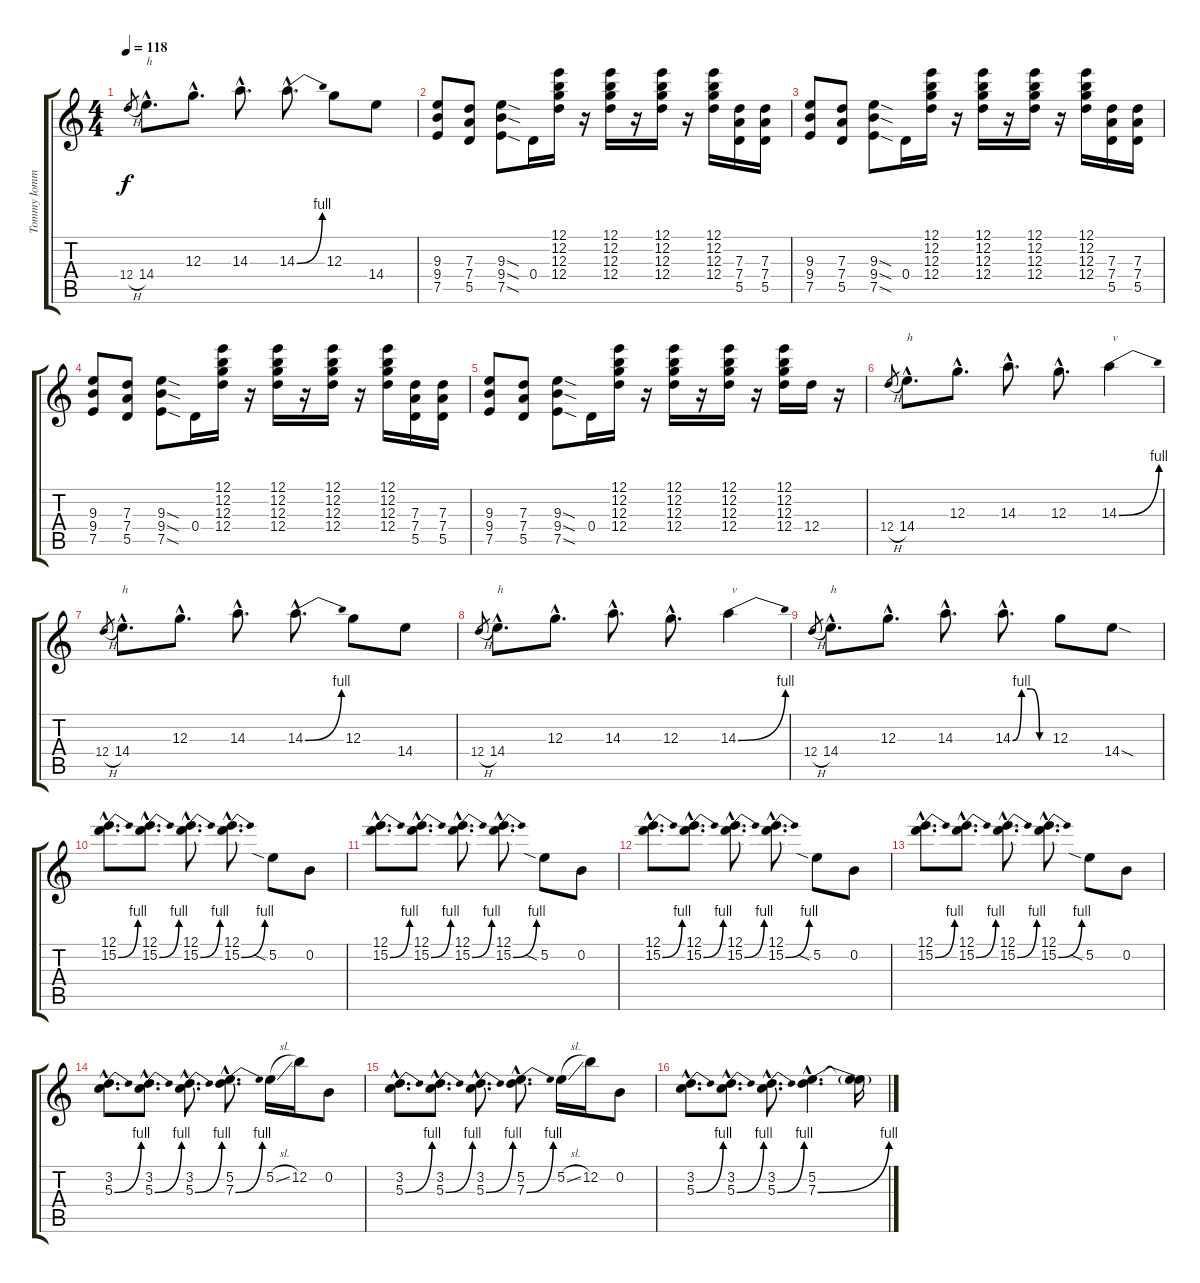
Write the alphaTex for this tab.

\track ("Tommy Iommi" "Tommy Iomm") {instrument distortionguitar}
\staff {score tabs}
\tuning (E4 B3 G3 D3 A2 E2) {hide}
\ts (4 4)
\tempo 118
\clef g2
\ks c
12.4{h}.8{gr dy f} 14.4{hac}.8{d txt "h"} 12.3{hac}.8{d} 14.3{hac}.8{d} 14.3{be (bend 0 0 60 4) hac}.8{d} 12.3.8 14.4.8 |
(9.3 9.4 7.5).8 (7.3 7.4 5.5).8 (9.3{sod} 9.4{sod} 7.5{sod}).8 0.4.16 (12.1 12.2 12.3 12.4).16 r.16 (12.1 12.2 12.3 12.4).16 r.16 (12.1 12.2 12.3 12.4).16 r.16 (12.1 12.2 12.3 12.4).16 (7.3 7.4 5.5).16 (7.3 7.4 5.5).16 |
(9.3 9.4 7.5).8 (7.3 7.4 5.5).8 (9.3{sod} 9.4{sod} 7.5{sod}).8 0.4.16 (12.1 12.2 12.3 12.4).16 r.16 (12.1 12.2 12.3 12.4).16 r.16 (12.1 12.2 12.3 12.4).16 r.16 (12.1 12.2 12.3 12.4).16 (7.3 7.4 5.5).16 (7.3 7.4 5.5).16 |
(9.3 9.4 7.5).8 (7.3 7.4 5.5).8 (9.3{sod} 9.4{sod} 7.5{sod}).8 0.4.16 (12.1 12.2 12.3 12.4).16 r.16 (12.1 12.2 12.3 12.4).16 r.16 (12.1 12.2 12.3 12.4).16 r.16 (12.1 12.2 12.3 12.4).16 (7.3 7.4 5.5).16 (7.3 7.4 5.5).16 |
(9.3 9.4 7.5).8 (7.3 7.4 5.5).8 (9.3{sod} 9.4{sod} 7.5{sod}).8 0.4.16 (12.1 12.2 12.3 12.4).16 r.16 (12.1 12.2 12.3 12.4).16 r.16 (12.1 12.2 12.3 12.4).16 r.16 (12.1 12.2 12.3 12.4).16 12.4.16 r.16 |
12.4{h}.8{gr} 14.4{hac}.8{d txt "h"} 12.3{hac}.8{d} 14.3{hac}.8{d} 12.3{hac}.8{d} 14.3{be (bend 0 0 60 4)}.4{txt " v"} |
12.4{h}.8{gr} 14.4{hac}.8{d txt "h"} 12.3{hac}.8{d} 14.3{hac}.8{d} 14.3{be (bend 0 0 60 4) hac}.8{d} 12.3.8 14.4.8 |
12.4{h}.8{gr} 14.4{hac}.8{d txt "h"} 12.3{hac}.8{d} 14.3{hac}.8{d} 12.3{hac}.8{d} 14.3{be (bend 0 0 60 4)}.4{txt " v"} |
12.4{h}.8{gr} 14.4{hac}.8{d txt "h"} 12.3{hac}.8{d} 14.3{hac}.8{d} 14.3{be (custom 0 0 15 4 30 4 45 0 60 0) hac}.8{d} 12.3.8 14.4{sod}.8 |
(12.1{hac} 15.2{be (bend 0 0 60 4) hac}).8{d} (12.1{hac} 15.2{be (bend 0 0 60 4) hac}).8{d} (12.1{hac} 15.2{be (bend 0 0 60 4) hac}).8{d} (12.1{hac} 15.2{be (bend 0 0 60 4) hac}).8{d} 5.2{sia}.8 0.2.8 |
(12.1{hac} 15.2{be (bend 0 0 60 4) hac}).8{d} (12.1{hac} 15.2{be (bend 0 0 60 4) hac}).8{d} (12.1{hac} 15.2{be (bend 0 0 60 4) hac}).8{d} (12.1{hac} 15.2{be (bend 0 0 60 4) hac}).8{d} 5.2{sia}.8 0.2.8 |
(12.1{hac} 15.2{be (bend 0 0 60 4) hac}).8{d} (12.1{hac} 15.2{be (bend 0 0 60 4) hac}).8{d} (12.1{hac} 15.2{be (bend 0 0 60 4) hac}).8{d} (12.1{hac} 15.2{be (bend 0 0 60 4) hac}).8{d} 5.2{sia}.8 0.2.8 |
(12.1{hac} 15.2{be (bend 0 0 60 4) hac}).8{d} (12.1{hac} 15.2{be (bend 0 0 60 4) hac}).8{d} (12.1{hac} 15.2{be (bend 0 0 60 4) hac}).8{d} (12.1{hac} 15.2{be (bend 0 0 60 4) hac}).8{d} 5.2{sia}.8 0.2.8 |
(3.2{hac} 5.3{be (bend 0 0 60 4) hac}).8{d} (3.2{hac} 5.3{be (bend 0 0 60 4) hac}).8{d} (3.2{hac} 5.3{be (bend 0 0 60 4) hac}).8{d} (5.2{hac} 7.3{be (bend 0 0 60 4) hac}).8{d} 5.2{sl}.16 12.2.16 0.2.8 |
(3.2{hac} 5.3{be (bend 0 0 60 4) hac}).8{d} (3.2{hac} 5.3{be (bend 0 0 60 4) hac}).8{d} (3.2{hac} 5.3{be (bend 0 0 60 4) hac}).8{d} (5.2{hac} 7.3{be (bend 0 0 60 4) hac}).8{d} 5.2{sl}.16 12.2.16 0.2.8 |
(3.2{hac} 5.3{be (bend 0 0 60 4) hac}).8{d} (3.2{hac} 5.3{be (bend 0 0 60 4) hac}).8{d} (3.2{hac} 5.3{be (bend 0 0 60 4) hac}).8{d} (5.2{hac} 7.3{be (bend 0 0 60 4) hac}).4{d} (5.2{t} 7.3{t}).16
